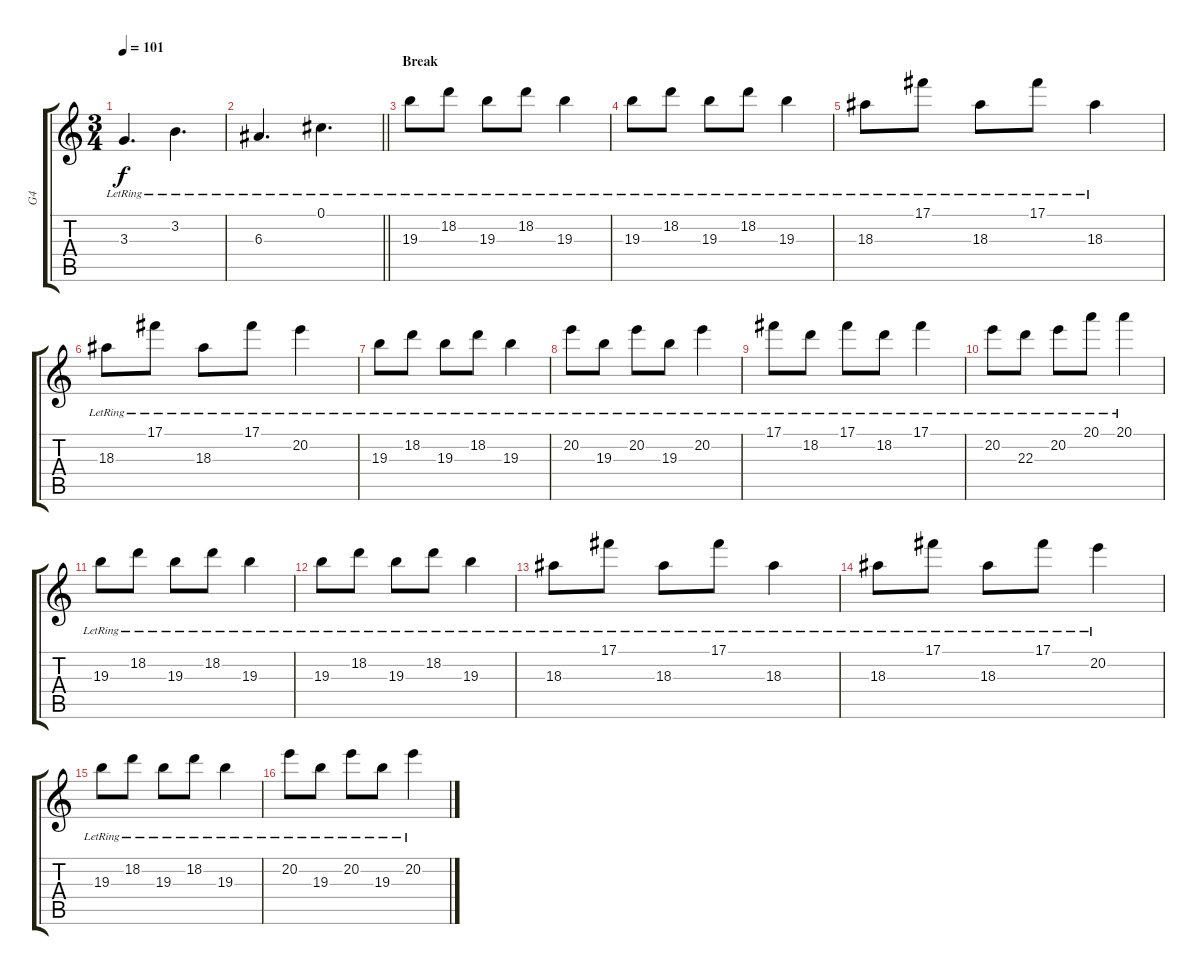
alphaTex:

\track ("G4" "G4") {instrument distortionguitar}
\staff {score tabs}
\tuning (Db4 Ab3 E3 B2 Gb2 B1) {hide}
\ts (3 4)
\tempo 101
\clef g2
\ks c
3.3{lr}.4{d dy f} 3.2{lr}.4{d} |
\barLineRight lightlight
6.3{lr}.4{d} 0.1{lr}.4{d} |
\section ("" "Break")
19.3{lr}.8 18.2{lr}.8 19.3{lr}.8 18.2{lr}.8 19.3{lr}.4 |
19.3{lr}.8 18.2{lr}.8 19.3{lr}.8 18.2{lr}.8 19.3{lr}.4 |
18.3{lr}.8 17.1{lr}.8 18.3{lr}.8 17.1{lr}.8 18.3{lr}.4 |
18.3{lr}.8 17.1{lr}.8 18.3{lr}.8 17.1{lr}.8 20.2{lr}.4 |
19.3{lr}.8 18.2{lr}.8 19.3{lr}.8 18.2{lr}.8 19.3{lr}.4 |
20.2{lr}.8 19.3{lr}.8 20.2{lr}.8 19.3{lr}.8 20.2{lr}.4 |
17.1{lr}.8 18.2{lr}.8 17.1{lr}.8 18.2{lr}.8 17.1{lr}.4 |
20.2{lr}.8 22.3{lr}.8 20.2{lr}.8 20.1{lr}.8 20.1{lr}.4 |
19.3{lr}.8 18.2{lr}.8 19.3{lr}.8 18.2{lr}.8 19.3{lr}.4 |
19.3{lr}.8 18.2{lr}.8 19.3{lr}.8 18.2{lr}.8 19.3{lr}.4 |
18.3{lr}.8 17.1{lr}.8 18.3{lr}.8 17.1{lr}.8 18.3{lr}.4 |
18.3{lr}.8 17.1{lr}.8 18.3{lr}.8 17.1{lr}.8 20.2{lr}.4 |
19.3{lr}.8 18.2{lr}.8 19.3{lr}.8 18.2{lr}.8 19.3{lr}.4 |
20.2{lr}.8 19.3{lr}.8 20.2{lr}.8 19.3{lr}.8 20.2{lr}.4
